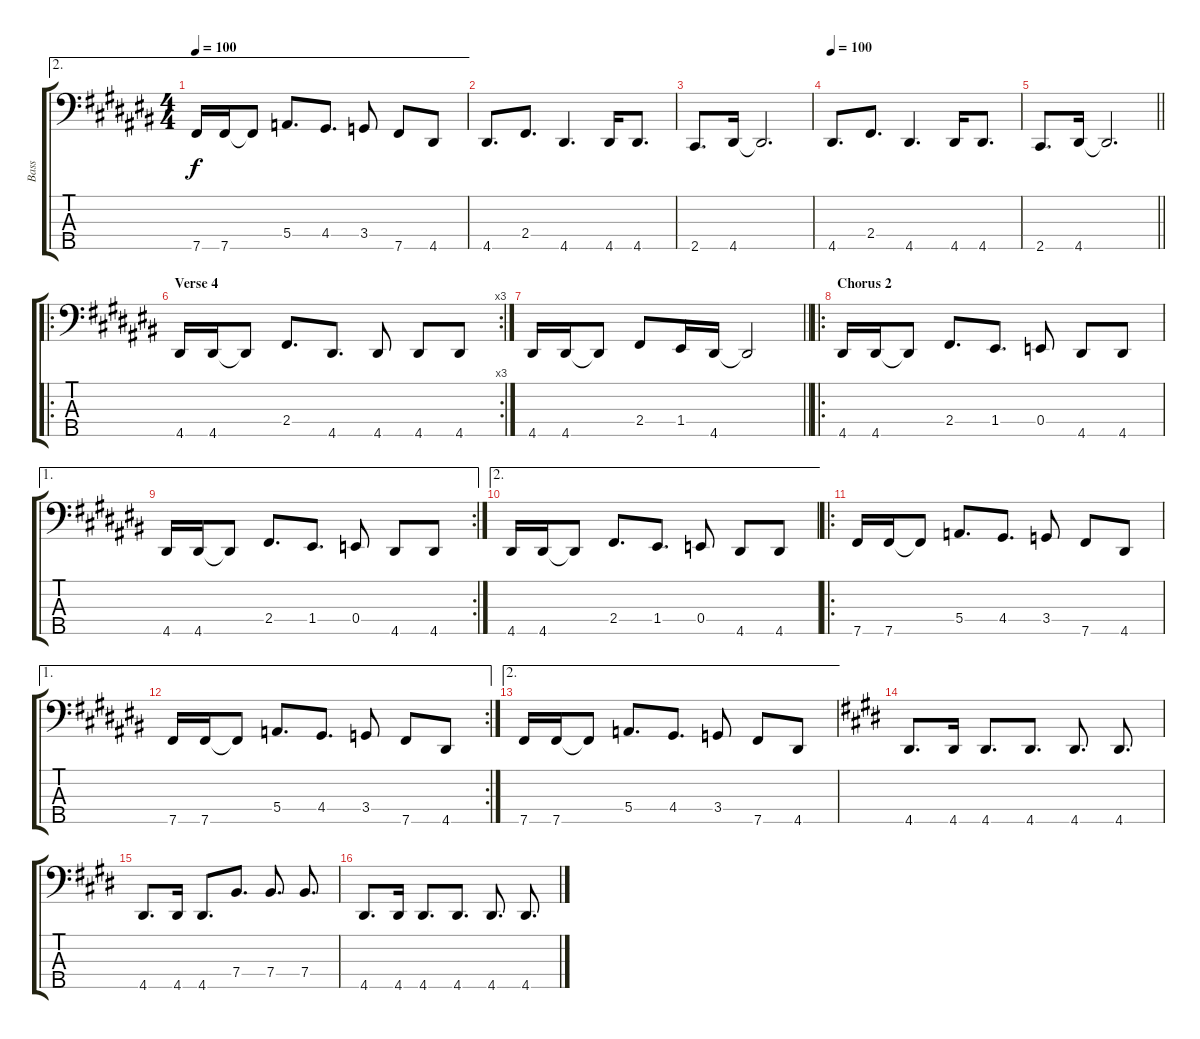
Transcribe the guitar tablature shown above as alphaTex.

\track ("Bass" "Bass") {instrument electricbassfinger}
\staff {score tabs}
\tuning (G2 D2 A1 E1 B0) {hide}
\ae 2
\ts (4 4)
\tempo 100
\clef f4
\ks c#
7.5.16{dy f} 7.5.16 7.5{t}.8 5.4.8{d} 4.4.8{d} 3.4.8 7.5.8 4.5.8 |
4.5.8{d} 2.4.8{d} 4.5.4{d} 4.5.16 4.5.8{d} |
2.5.8{d} 4.5.16 4.5{t}.2{d} |
\tempo 100
4.5.8{d} 2.4.8{d} 4.5.4{d} 4.5.16 4.5.8{d} |
\barLineRight lightlight
2.5.8{d} 4.5.16 4.5{t}.2{d} |
\ro
\rc 3
\section ("" "Verse 4")
4.5.16 4.5.16 4.5{t}.8 2.4.8{d} 4.5.8{d} 4.5.8 4.5.8 4.5.8 |
\barLineRight lightlight
4.5.16 4.5.16 4.5{t}.8 2.4.8 1.4.16 4.5.16 4.5{t}.2 |
\ro
\section ("" "Chorus 2")
4.5.16 4.5.16 4.5{t}.8 2.4.8{d} 1.4.8{d} 0.4.8 4.5.8 4.5.8 |
\ae 1
\rc 2
4.5.16 4.5.16 4.5{t}.8 2.4.8{d} 1.4.8{d} 0.4.8 4.5.8 4.5.8 |
\ae 2
4.5.16 4.5.16 4.5{t}.8 2.4.8{d} 1.4.8{d} 0.4.8 4.5.8 4.5.8 |
\ro
7.5.16 7.5.16 7.5{t}.8 5.4.8{d} 4.4.8{d} 3.4.8 7.5.8 4.5.8 |
\ae 1
\rc 2
7.5.16 7.5.16 7.5{t}.8 5.4.8{d} 4.4.8{d} 3.4.8 7.5.8 4.5.8 |
\ae 2
7.5.16 7.5.16 7.5{t}.8 5.4.8{d} 4.4.8{d} 3.4.8 7.5.8 4.5.8 |
\ks e
4.5.8{d} 4.5.16 4.5.8{d} 4.5.8{d} 4.5.8{d} 4.5.8{d} |
4.5.8{d} 4.5.16 4.5.8{d} 7.4.8{d} 7.4.8{d} 7.4.8{d} |
4.5.8{d} 4.5.16 4.5.8{d} 4.5.8{d} 4.5.8{d} 4.5.8{d}
